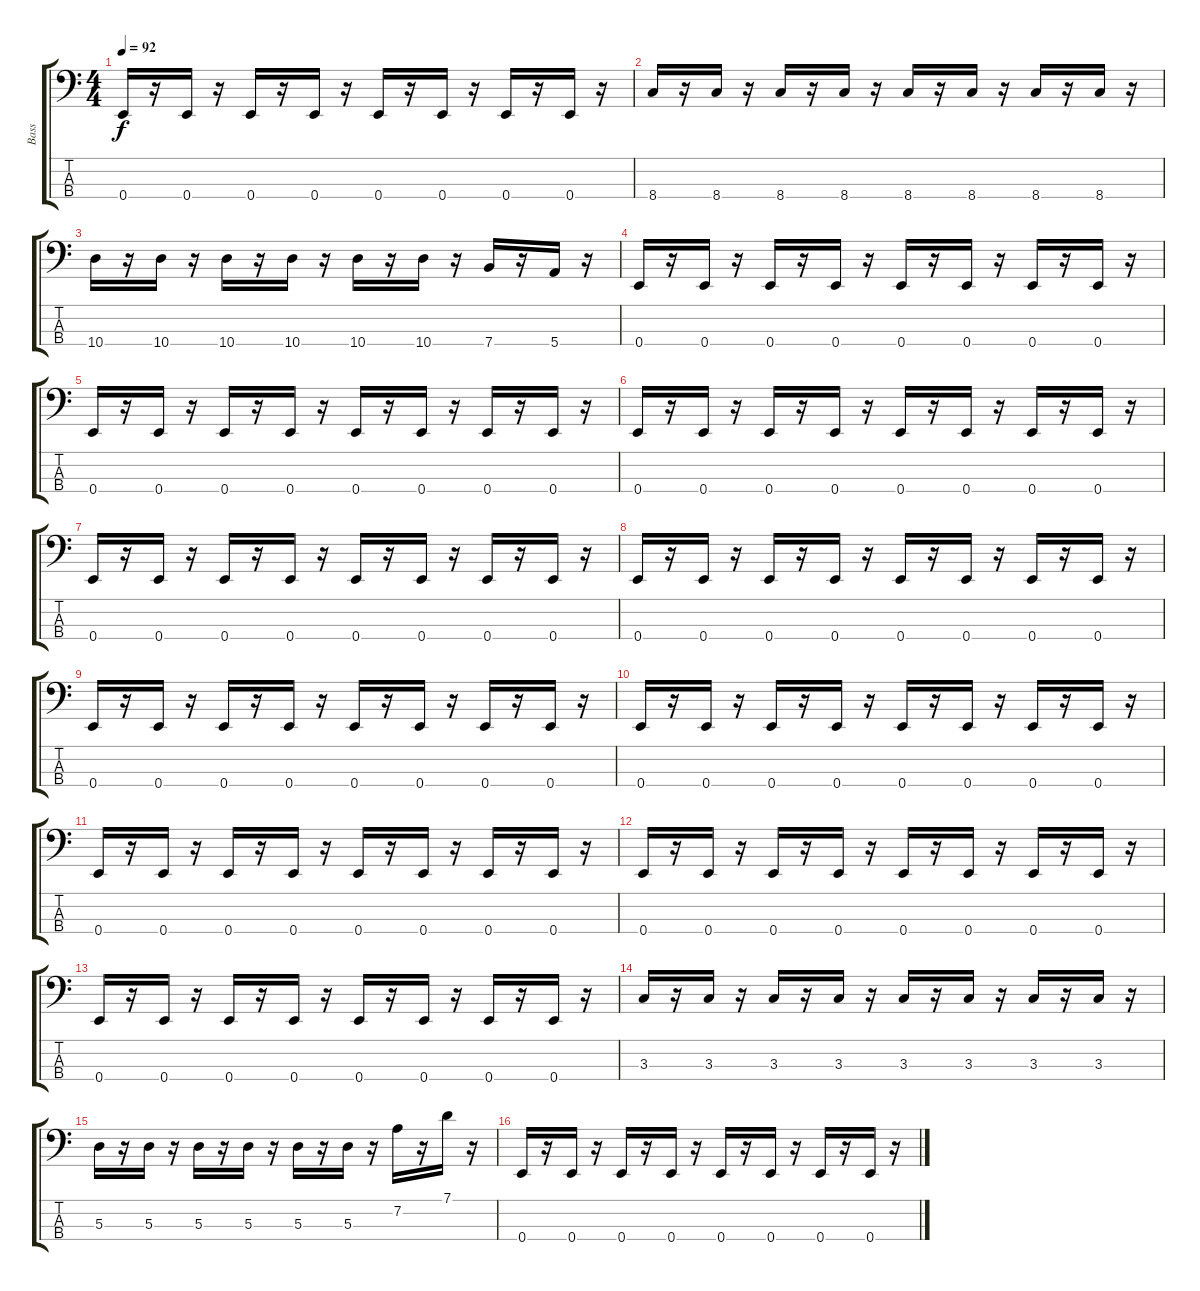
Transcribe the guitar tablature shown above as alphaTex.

\track ("Bass" "Bass") {instrument electricbassfinger}
\staff {score tabs}
\tuning (G2 D2 A1 E1) {hide}
\ts (4 4)
\tempo 92
\clef f4
\ks c
0.4.16{dy f} r.16 0.4.16 r.16 0.4.16 r.16 0.4.16 r.16 0.4.16 r.16 0.4.16 r.16 0.4.16 r.16 0.4.16 r.16 |
8.4.16 r.16 8.4.16 r.16 8.4.16 r.16 8.4.16 r.16 8.4.16 r.16 8.4.16 r.16 8.4.16 r.16 8.4.16 r.16 |
10.4.16 r.16 10.4.16 r.16 10.4.16 r.16 10.4.16 r.16 10.4.16 r.16 10.4.16 r.16 7.4.16 r.16 5.4.16 r.16 |
0.4.16 r.16 0.4.16 r.16 0.4.16 r.16 0.4.16 r.16 0.4.16 r.16 0.4.16 r.16 0.4.16 r.16 0.4.16 r.16 |
0.4.16 r.16 0.4.16 r.16 0.4.16 r.16 0.4.16 r.16 0.4.16 r.16 0.4.16 r.16 0.4.16 r.16 0.4.16 r.16 |
0.4.16 r.16 0.4.16 r.16 0.4.16 r.16 0.4.16 r.16 0.4.16 r.16 0.4.16 r.16 0.4.16 r.16 0.4.16 r.16 |
0.4.16 r.16 0.4.16 r.16 0.4.16 r.16 0.4.16 r.16 0.4.16 r.16 0.4.16 r.16 0.4.16 r.16 0.4.16 r.16 |
0.4.16 r.16 0.4.16 r.16 0.4.16 r.16 0.4.16 r.16 0.4.16 r.16 0.4.16 r.16 0.4.16 r.16 0.4.16 r.16 |
0.4.16 r.16 0.4.16 r.16 0.4.16 r.16 0.4.16 r.16 0.4.16 r.16 0.4.16 r.16 0.4.16 r.16 0.4.16 r.16 |
0.4.16 r.16 0.4.16 r.16 0.4.16 r.16 0.4.16 r.16 0.4.16 r.16 0.4.16 r.16 0.4.16 r.16 0.4.16 r.16 |
0.4.16 r.16 0.4.16 r.16 0.4.16 r.16 0.4.16 r.16 0.4.16 r.16 0.4.16 r.16 0.4.16 r.16 0.4.16 r.16 |
0.4.16 r.16 0.4.16 r.16 0.4.16 r.16 0.4.16 r.16 0.4.16 r.16 0.4.16 r.16 0.4.16 r.16 0.4.16 r.16 |
0.4.16 r.16 0.4.16 r.16 0.4.16 r.16 0.4.16 r.16 0.4.16 r.16 0.4.16 r.16 0.4.16 r.16 0.4.16 r.16 |
3.3.16 r.16 3.3.16 r.16 3.3.16 r.16 3.3.16 r.16 3.3.16 r.16 3.3.16 r.16 3.3.16 r.16 3.3.16 r.16 |
5.3.16 r.16 5.3.16 r.16 5.3.16 r.16 5.3.16 r.16 5.3.16 r.16 5.3.16 r.16 7.2.16 r.16 7.1.16 r.16 |
0.4.16 r.16 0.4.16 r.16 0.4.16 r.16 0.4.16 r.16 0.4.16 r.16 0.4.16 r.16 0.4.16 r.16 0.4.16 r.16
